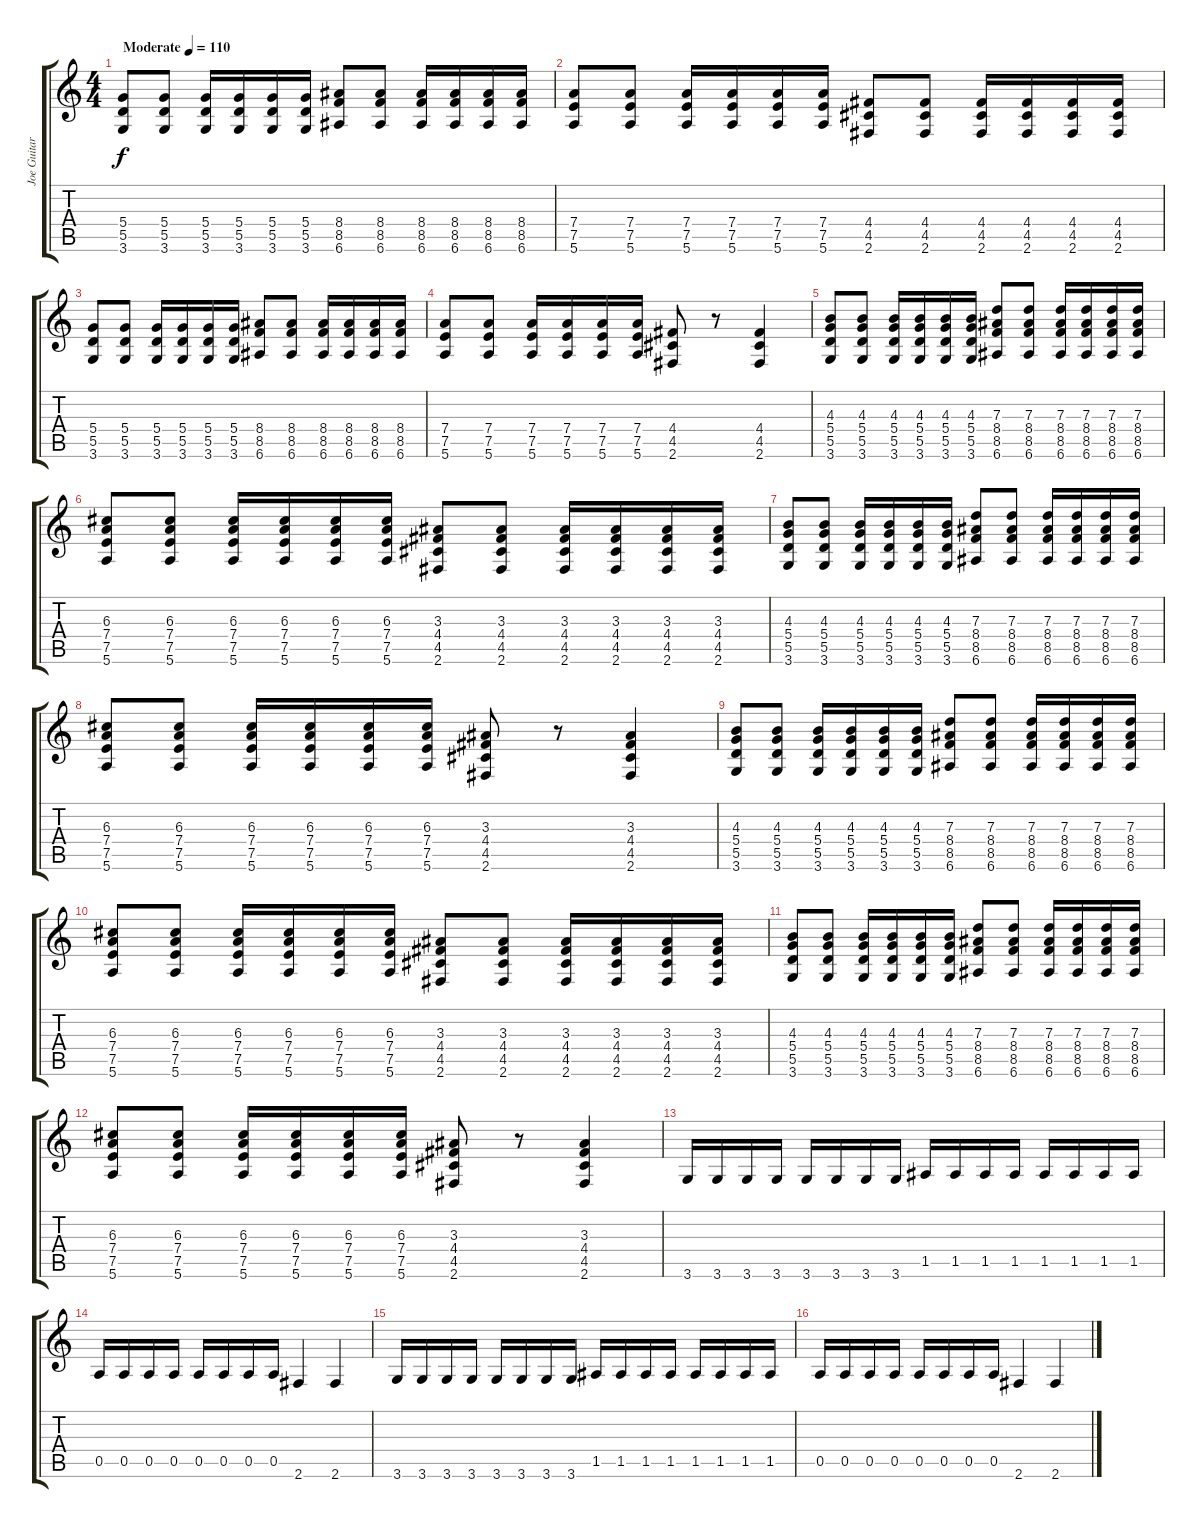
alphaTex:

\track ("Joe Guitar" "Joe Guitar") {instrument distortionguitar}
\staff {score tabs}
\tuning (E4 B3 G3 D3 A2 E2) {hide}
\ts (4 4)
\tempo (110 "Moderate")
\clef g2
\ks c
(5.4 5.5 3.6).8{dy f instrument distortionguitar} (5.4 5.5 3.6).8 (5.4 5.5 3.6).16 (5.4 5.5 3.6).16 (5.4 5.5 3.6).16 (5.4 5.5 3.6).16 (8.4 8.5 6.6).8 (8.4 8.5 6.6).8 (8.4 8.5 6.6).16 (8.4 8.5 6.6).16 (8.4 8.5 6.6).16 (8.4 8.5 6.6).16 |
(7.4 7.5 5.6).8 (7.4 7.5 5.6).8 (7.4 7.5 5.6).16 (7.4 7.5 5.6).16 (7.4 7.5 5.6).16 (7.4 7.5 5.6).16 (4.4 4.5 2.6).8 (4.4 4.5 2.6).8 (4.4 4.5 2.6).16 (4.4 4.5 2.6).16 (4.4 4.5 2.6).16 (4.4 4.5 2.6).16 |
(5.4 5.5 3.6).8 (5.4 5.5 3.6).8 (5.4 5.5 3.6).16 (5.4 5.5 3.6).16 (5.4 5.5 3.6).16 (5.4 5.5 3.6).16 (8.4 8.5 6.6).8 (8.4 8.5 6.6).8 (8.4 8.5 6.6).16 (8.4 8.5 6.6).16 (8.4 8.5 6.6).16 (8.4 8.5 6.6).16 |
(7.4 7.5 5.6).8 (7.4 7.5 5.6).8 (7.4 7.5 5.6).16 (7.4 7.5 5.6).16 (7.4 7.5 5.6).16 (7.4 7.5 5.6).16 (4.4 4.5 2.6).8 r.8 (4.4 4.5 2.6).4 |
(4.3 5.4 5.5 3.6).8 (4.3 5.4 5.5 3.6).8 (4.3 5.4 5.5 3.6).16 (4.3 5.4 5.5 3.6).16 (4.3 5.4 5.5 3.6).16 (4.3 5.4 5.5 3.6).16 (7.3 8.4 8.5 6.6).8 (7.3 8.4 8.5 6.6).8 (7.3 8.4 8.5 6.6).16 (7.3 8.4 8.5 6.6).16 (7.3 8.4 8.5 6.6).16 (7.3 8.4 8.5 6.6).16 |
(6.3 7.4 7.5 5.6).8 (6.3 7.4 7.5 5.6).8 (6.3 7.4 7.5 5.6).16 (6.3 7.4 7.5 5.6).16 (6.3 7.4 7.5 5.6).16 (6.3 7.4 7.5 5.6).16 (3.3 4.4 4.5 2.6).8 (3.3 4.4 4.5 2.6).8 (3.3 4.4 4.5 2.6).16 (3.3 4.4 4.5 2.6).16 (3.3 4.4 4.5 2.6).16 (3.3 4.4 4.5 2.6).16 |
(4.3 5.4 5.5 3.6).8 (4.3 5.4 5.5 3.6).8 (4.3 5.4 5.5 3.6).16 (4.3 5.4 5.5 3.6).16 (4.3 5.4 5.5 3.6).16 (4.3 5.4 5.5 3.6).16 (7.3 8.4 8.5 6.6).8 (7.3 8.4 8.5 6.6).8 (7.3 8.4 8.5 6.6).16 (7.3 8.4 8.5 6.6).16 (7.3 8.4 8.5 6.6).16 (7.3 8.4 8.5 6.6).16 |
(6.3 7.4 7.5 5.6).8 (6.3 7.4 7.5 5.6).8 (6.3 7.4 7.5 5.6).16 (6.3 7.4 7.5 5.6).16 (6.3 7.4 7.5 5.6).16 (6.3 7.4 7.5 5.6).16 (3.3 4.4 4.5 2.6).8 r.8 (3.3 4.4 4.5 2.6).4 |
(4.3 5.4 5.5 3.6).8 (4.3 5.4 5.5 3.6).8 (4.3 5.4 5.5 3.6).16 (4.3 5.4 5.5 3.6).16 (4.3 5.4 5.5 3.6).16 (4.3 5.4 5.5 3.6).16 (7.3 8.4 8.5 6.6).8 (7.3 8.4 8.5 6.6).8 (7.3 8.4 8.5 6.6).16 (7.3 8.4 8.5 6.6).16 (7.3 8.4 8.5 6.6).16 (7.3 8.4 8.5 6.6).16 |
(6.3 7.4 7.5 5.6).8 (6.3 7.4 7.5 5.6).8 (6.3 7.4 7.5 5.6).16 (6.3 7.4 7.5 5.6).16 (6.3 7.4 7.5 5.6).16 (6.3 7.4 7.5 5.6).16 (3.3 4.4 4.5 2.6).8 (3.3 4.4 4.5 2.6).8 (3.3 4.4 4.5 2.6).16 (3.3 4.4 4.5 2.6).16 (3.3 4.4 4.5 2.6).16 (3.3 4.4 4.5 2.6).16 |
(4.3 5.4 5.5 3.6).8 (4.3 5.4 5.5 3.6).8 (4.3 5.4 5.5 3.6).16 (4.3 5.4 5.5 3.6).16 (4.3 5.4 5.5 3.6).16 (4.3 5.4 5.5 3.6).16 (7.3 8.4 8.5 6.6).8 (7.3 8.4 8.5 6.6).8 (7.3 8.4 8.5 6.6).16 (7.3 8.4 8.5 6.6).16 (7.3 8.4 8.5 6.6).16 (7.3 8.4 8.5 6.6).16 |
(6.3 7.4 7.5 5.6).8 (6.3 7.4 7.5 5.6).8 (6.3 7.4 7.5 5.6).16 (6.3 7.4 7.5 5.6).16 (6.3 7.4 7.5 5.6).16 (6.3 7.4 7.5 5.6).16 (3.3 4.4 4.5 2.6).8 r.8 (3.3 4.4 4.5 2.6).4 |
3.6.16 3.6.16 3.6.16 3.6.16 3.6.16 3.6.16 3.6.16 3.6.16 1.5.16 1.5.16 1.5.16 1.5.16 1.5.16 1.5.16 1.5.16 1.5.16 |
0.5.16 0.5.16 0.5.16 0.5.16 0.5.16 0.5.16 0.5.16 0.5.16 2.6.4 2.6.4 |
3.6.16 3.6.16 3.6.16 3.6.16 3.6.16 3.6.16 3.6.16 3.6.16 1.5.16 1.5.16 1.5.16 1.5.16 1.5.16 1.5.16 1.5.16 1.5.16 |
0.5.16 0.5.16 0.5.16 0.5.16 0.5.16 0.5.16 0.5.16 0.5.16 2.6.4 2.6.4
